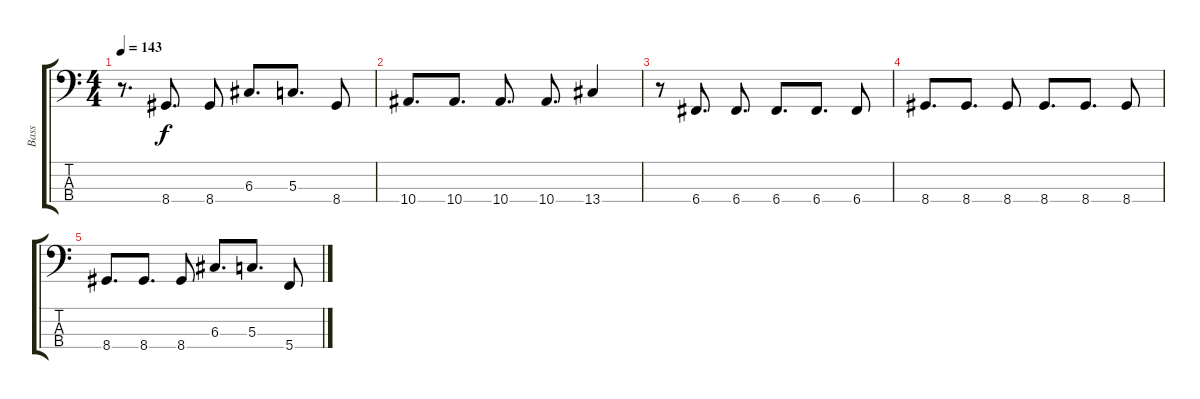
\track ("Bass" "Bass") {instrument electricbassfinger}
\staff {score tabs}
\tuning (F2 C2 G1 C1) {hide}
\ts (4 4)
\tempo 143
\clef f4
\ks c
r.8{d dy f} 8.4.8{d} 8.4.8 6.3.8{d} 5.3.8{d} 8.4.8 |
10.4.8{d volume 0} 10.4.8{d} 10.4.8{d} 10.4.8{d} 13.4.4 |
r.8 6.4.8{d} 6.4.8{d} 6.4.8{d} 6.4.8{d} 6.4.8 |
8.4.8{d} 8.4.8{d} 8.4.8 8.4.8{d} 8.4.8{d} 8.4.8 |
8.4.8{d} 8.4.8{d} 8.4.8 6.3.8{d} 5.3.8{d} 5.4.8
